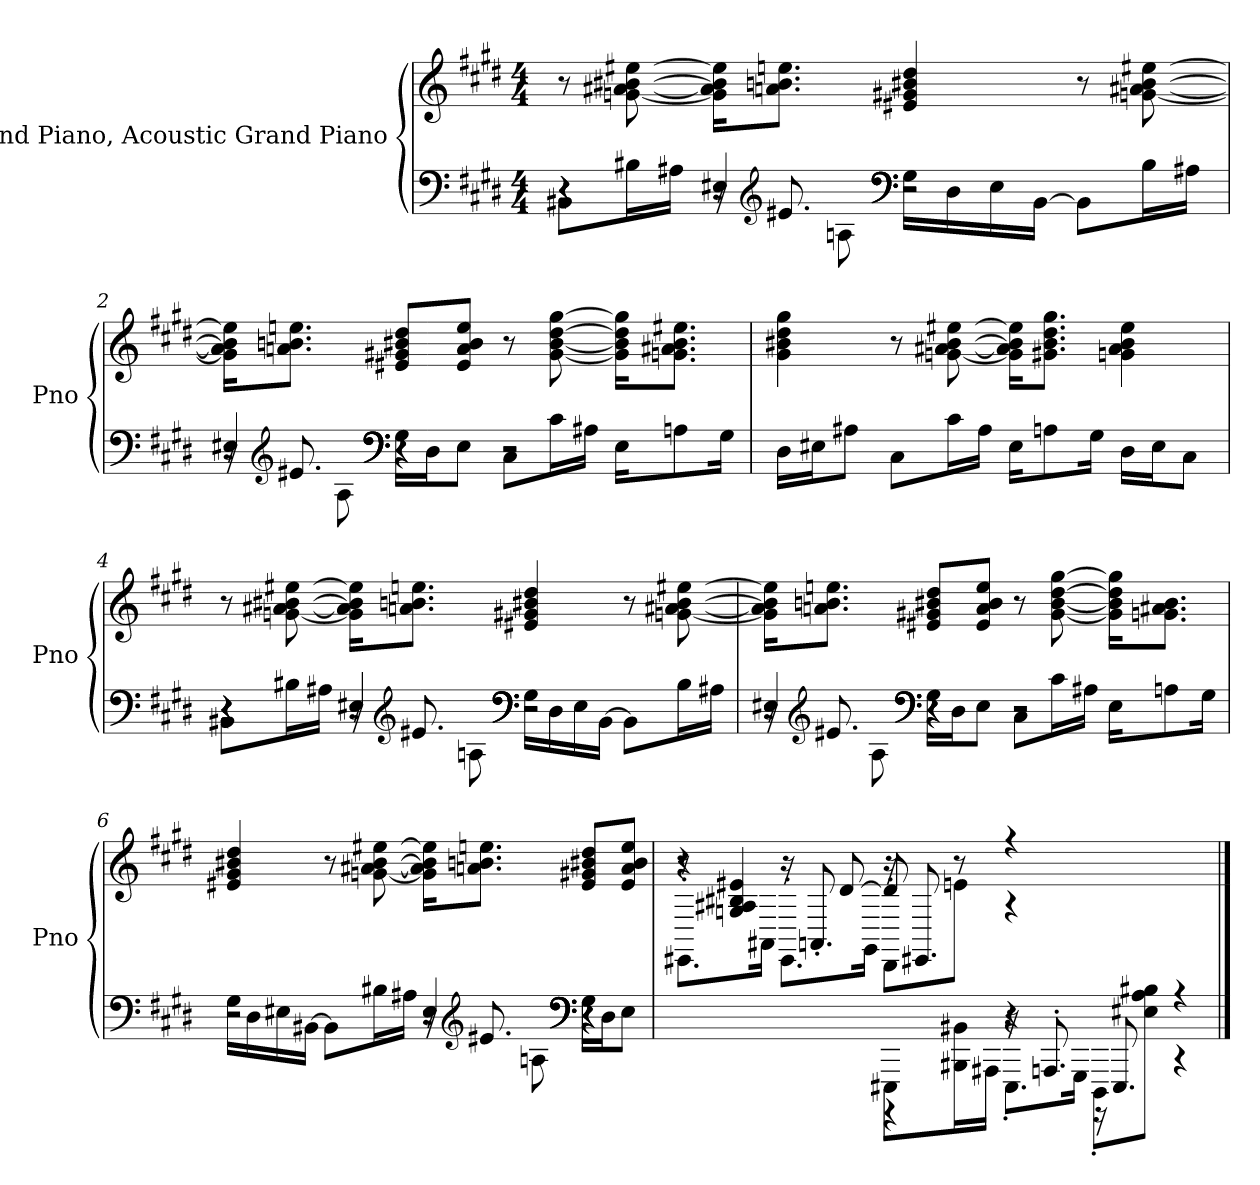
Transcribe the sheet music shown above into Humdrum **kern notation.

**kern	**kern
*part1	*part1
*staff2	*staff1
*I"Grand Piano, Acoustic Grand Piano	*
*I'Pno	*
*clefF4	*clefG2
*k[f#c#g#d#]	*k[f#c#g#d#]
*M4/4	*M4/4
*MM120	*MM120
=1	=1
*^	*
*	*^	*
*	*	*^	*
1ryy	4r	8BB#Xi\L	4r	8r
.	.	16B#Xi\L	.	[8gni\ [8a#Xi\ [8b#Xi\ [8ee#Xi\
.	.	16A#Xi\JJ	.	.
.	16r	8r	4E#X'i/	16g\] 16a#\] 16b#\] 16ee#\]KL
*clefG2	*	*	*	*
.	8.e#Xi/	.	.	8.ani\ 8.bni\ 8.eeni\J
.	.	8Ani\	.	.
*clefF4	*	*	*	*
.	2r	16G#i\LL	2r	4e#Xi/ 4g#Xi/ 4b#Xi/ 4dd#i/
.	.	16D#i\	.	.
.	.	16E#i\	.	.
.	.	[16BB#i\JJ	.	.
.	.	8BB#\L]	.	8r
.	.	16B#i\L	.	[8gni\ [8a#Xi\ [8b#i\ [8ee#Xi\
.	.	16A#Xi\JJ	.	.
!!LO:LB:g=z
=2	=2	=2	=2	=2
1ryy	16r	8r	4E#X'i/	16g\] 16a#\] 16b#\] 16ee#\]KL
*clefG2	*	*	*	*
.	8.e#Xi/	.	.	8.ani\ 8.bni\ 8.eeni\J
.	.	8Ai\	.	.
*clefF4	*	*	*	*
.	4r	16G#i\LL	4r	8e#Xi/ 8g#Xi/ 8b#Xi/ 8dd#i/L
.	.	16D#i\J	.	.
.	.	8E#i\J	.	8e#i/ 8ai/ 8b#i/ 8eei/J
.	2r	8C#i\L	2r	8r
.	.	16c#i\L	.	[8g#i\ [8b#i\ [8dd#i\ [8gg#i\
.	.	16A#Xi\JJ	.	.
.	.	16E#i\KL	.	16g#\] 16b#\] 16dd#\] 16gg#\]KL
.	.	8Ani\	.	8.gni\ 8.a#Xi\ 8.b#i\ 8.ee#Xi\J
.	.	16G#i\Jk	.	.
*v	*v	*v	*v	*
=3	=3
16D#i\LL	4g#i\ 4b#Xi\ 4dd#i\ 4gg#i\
16E#Xi\J	.
8A#Xi\J	.
8C#i\L	8r
16c#i\L	[8gni\ [8a#Xi\ [8b#i\ [8ee#Xi\
16A#i\JJ	.
16E#i\KL	16g\] 16a#\] 16b#\] 16ee#\]KL
8Ani\	8.g#Xi\ 8.b#i\ 8.dd#i\ 8.gg#i\J
16G#i\Jk	.
16D#i\LL	4gni\ 4a#i\ 4b#i\ 4ee#i\
16E#i\J	.
8C#i\J	.
!!LO:LB:g=z
=4	=4
*^	*
*	*^	*
*	*	*^	*
1ryy	4r	8BB#Xj\L	4r	8r
.	.	16B#Xj\L	.	[8gnj\ [8a#Xj\ [8b#Xj\ [8ee#Xj\
.	.	16A#Xj\JJ	.	.
.	16r	8r	4E#X'j/	16gj\] 16a#j\] 16b#j\] 16ee#j\]KL
*clefG2	*	*	*	*
.	8.e#Xj/	.	.	8.anj\ 8.bnj\ 8.eenj\J
.	.	8Anj\	.	.
*clefF4	*	*	*	*
.	2r	16G#j\LL	2r	4e#Xj/ 4g#Xj/ 4b#Xj/ 4dd#j/
.	.	16D#j\	.	.
.	.	16E#j\	.	.
.	.	[16BB#j\JJ	.	.
.	.	8BB#j\L]	.	8r
.	.	16B#j\L	.	[8gnj\ [8a#Xj\ [8b#j\ [8ee#Xj\
.	.	16A#Xj\JJ	.	.
=5	=5	=5	=5	=5
1ryy	16r	8r	4E#X'i/	16g\] 16a#\] 16b#\] 16ee#\]KL
*clefG2	*	*	*	*
.	8.e#Xi/	.	.	8.ani\ 8.bni\ 8.eeni\J
.	.	8Ai\	.	.
*clefF4	*	*	*	*
.	4r	16G#i\LL	4r	8e#Xi/ 8g#Xi/ 8b#Xi/ 8dd#i/L
.	.	16D#i\J	.	.
.	.	8E#i\J	.	8e#i/ 8ai/ 8b#i/ 8eei/J
.	2r	8C#i\L	2r	8r
.	.	16c#i\L	.	[8g#i\ [8b#i\ [8dd#Z\ [8gg#Z\
.	.	16A#Xi\JJ	.	.
.	.	16E#i\KL	.	16g#\] 16b#\] 16dd#\] 16gg#\]KL
.	.	8AnZ\	.	8.gnZ\ 8.a#XZ\ 8.b#i\J
.	.	16G#i\Jk	.	.
!!LO:LB:g=z
=6	=6	=6	=6	=6
1ryy	2r	16G#i\LL	2r	4e#Xi/ 4g#i/ 4b#Xi/ 4dd#i/
.	.	16D#i\	.	.
.	.	16E#Xi\	.	.
.	.	[16BB#Xi\JJ	.	.
.	.	8BB#\L]	.	8r
.	.	16B#Xi\L	.	[8gni\ [8a#Xi\ [8b#i\ [8ee#Xi\
.	.	16A#Xi\JJ	.	.
.	16r	8r	4E#'i/	16g\] 16a#\] 16b#\] 16ee#\]KL
*clefG2	*	*	*	*
.	8.e#Xi/	.	.	8.ani\ 8.bni\ 8.eeni\J
.	.	8Ani\	.	.
*clefF4	*	*	*	*
.	4r	16G#i\LL	4r	8e#i/ 8g#Xi/ 8b#Xi/ 8dd#i/L
.	.	16D#i\J	.	.
.	.	8E#i\J	.	8e#i/ 8ai/ 8b#i/ 8eei/J
*	*	*v	*v	*
!!LO:LB:g=z
=7	=7	=7	=7
*	*	*	*^
*	*	*	*	*^
2.ryy	2ryy	2ryy	8r	4r	8.EE#X'i\L
.	.	.	4Gni/ 4A#Xi/ 4B#Xi/ 4e#Xi/	.	.
.	.	.	.	.	16AA#Xi\Jk
.	.	.	.	16r	8.EE#'i\L
.	.	.	.	8.AA'i/	.
.	.	.	[8d#i/	.	.
.	.	.	.	.	16GG#i\Jk
.	8EEE#Xi\L	4r	8d#/]	16r	8DD#'i\L
.	.	.	.	8.EE#Xi/	.
.	16BBB#Xi\ 16BB#Xi\L	.	8r	.	8ei\J
.	16AAA#Xi\JJ	.	.	.	.
4r	8.EEE#'i\L	16r	4r	4r	2ryy
.	.	8.AAAn'i/	.	.	.
.	16GGG#i\Jk	.	.	.	.
2ryy	8DDD#'i\L	16r	2ryy	2ryy	.
.	.	8.EEE#i/	.	.	.
.	8E#Xi\ 8Ai\ 8B#Xi\J	.	.	.	.
.	4r	4r	.	.	4ryy
*v	*v	*v	*	*	*
*	*v	*v	*v
==	==
*-	*-
